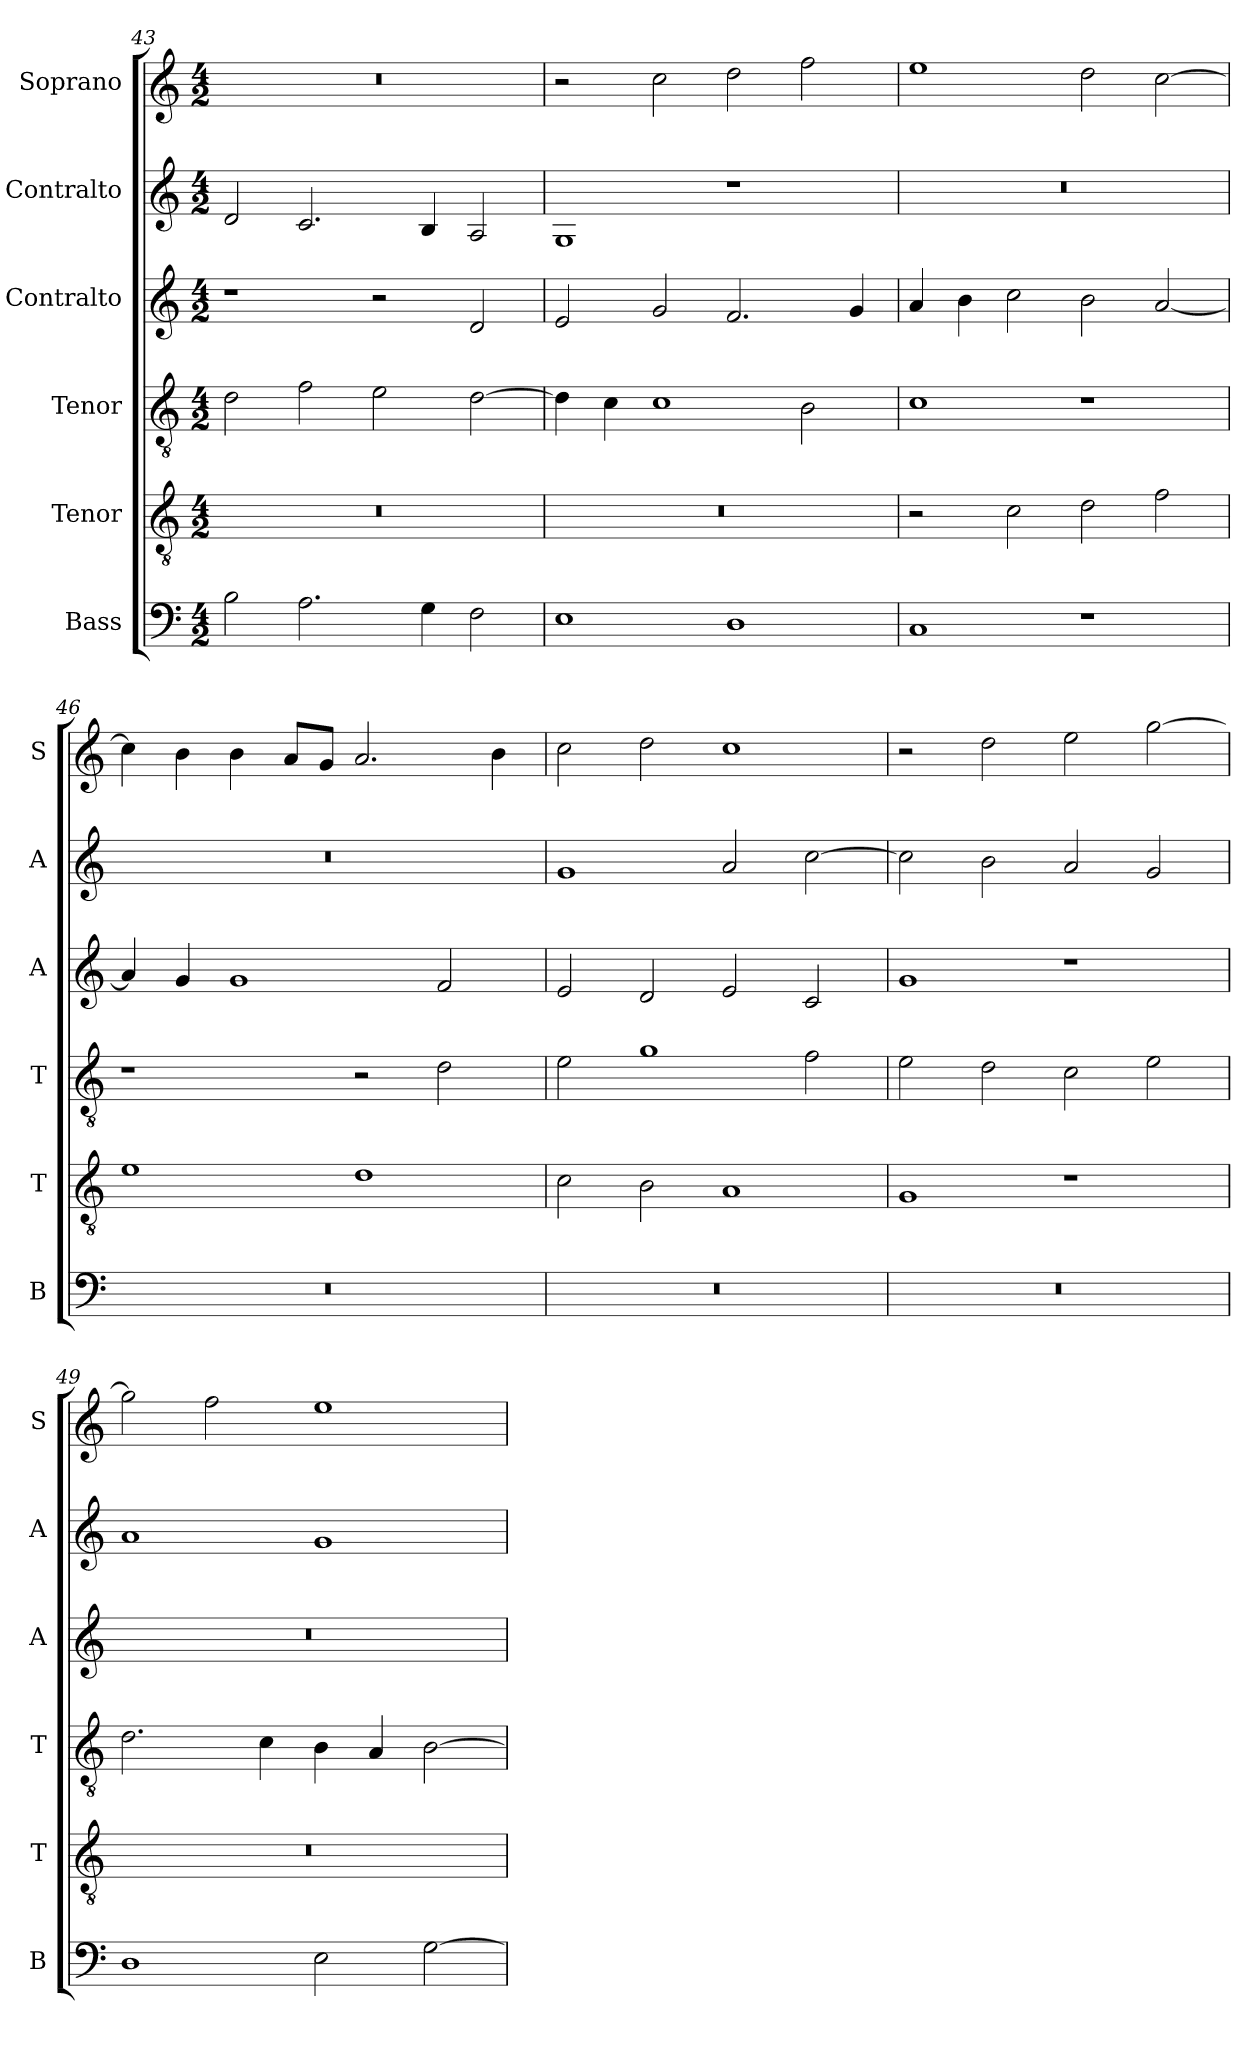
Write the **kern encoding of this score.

**kern	**kern	**kern	**kern	**kern	**kern
*part6	*part5	*part4	*part3	*part2	*part1
*staff6	*staff5	*staff4	*staff3	*staff2	*staff1
*I"Bass	*I"Tenor	*I"Tenor	*I"Contralto	*I"Contralto	*I"Soprano
*I'B	*I'T	*I'T	*I'A	*I'A	*I'S
*clefF4	*clefGv2	*clefGv2	*clefG2	*clefG2	*clefG2
*k[]	*k[]	*k[]	*k[]	*k[]	*k[]
*G:mix	*G:mix	*G:mix	*G:mix	*G:mix	*G:mix
*M4/2	*M4/2	*M4/2	*M4/2	*M4/2	*M4/2
=43	=43	=43	=43	=43	=43
2B	0r	2d	1r	2d	0r
2.A	.	2f	.	2.c	.
.	.	2e	2r	.	.
4G	.	.	.	4B	.
2F	.	[2d	2d	2A	.
=44	=44	=44	=44	=44	=44
1E	0r	4d]	2e	1G	2r
.	.	4c	.	.	.
.	.	1c	2g	.	2cc
1D	.	.	2.f	1r	2dd
.	.	2B	.	.	2ff
.	.	.	4g	.	.
=45	=45	=45	=45	=45	=45
1C	2r	1c	4a	0r	1ee
.	.	.	4b	.	.
.	2c	.	2cc	.	.
1r	2d	1r	2b	.	2dd
.	2f	.	[2a	.	[2cc
=46	=46	=46	=46	=46	=46
0r	1e	1r	4a]	0r	4cc]
.	.	.	4g	.	4b
.	.	.	1g	.	4b
.	.	.	.	.	8a/L
.	.	.	.	.	8g/J
.	1d	2r	.	.	2.a
.	.	2d	2f	.	.
.	.	.	.	.	4b
=47	=47	=47	=47	=47	=47
0r	2c	2e	2e	1g	2cc
.	2B	1g	2d	.	2dd
.	1A	.	2e	2a	1cc
.	.	2f	2c	[2cc	.
=48	=48	=48	=48	=48	=48
0r	1G	2e	1g	2cc]	2r
.	.	2d	.	2b	2dd
.	1r	2c	1r	2a	2ee
.	.	2e	.	2g	[2gg
=49	=49	=49	=49	=49	=49
1D	0r	2.d	0r	1a	2gg]
.	.	.	.	.	2ff
.	.	4c	.	.	.
2E	.	4B	.	1g	1ee
.	.	4A	.	.	.
[2G	.	[2B	.	.	.
=	=	=	=	=	=
*-	*-	*-	*-	*-	*-
